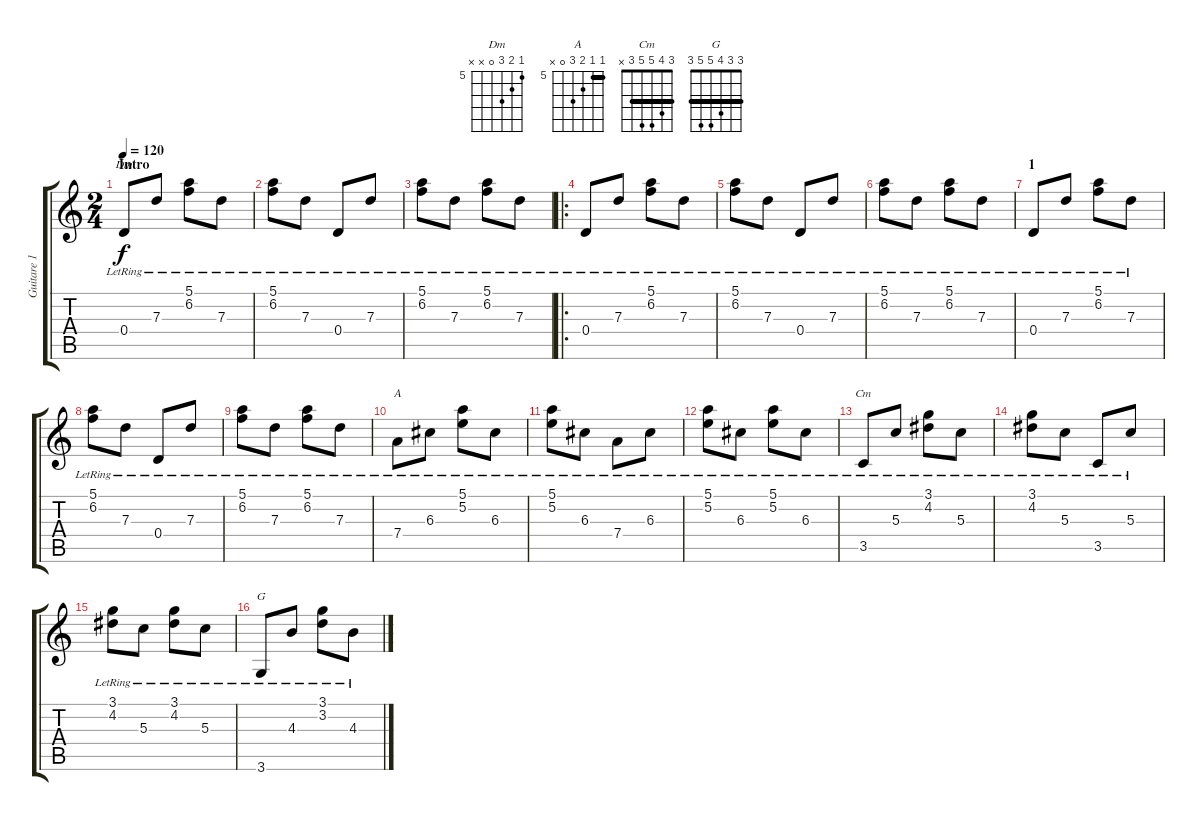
\track ("Guitare 1" "Guitare 1") {instrument acousticguitarsteel}
\staff {score tabs}
\tuning (E4 B3 G3 D3 A2 E2) {hide}
\chord ("Dm" 5 6 7 0 x x) {firstfret 5}
\chord ("A" 5 5 6 7 0 x) {firstfret 5 barre 5}
\chord ("Cm" 3 4 5 5 3 x) {barre 3}
\chord ("G" 3 3 4 5 5 3) {barre 3}
\ts (2 4)
\section ("" "Intro")
\tempo 120
\clef g2
\ks c
0.4{lr}.8{ch "Dm" dy f instrument acousticguitarsteel} 7.3{lr}.8 (5.1{lr} 6.2{lr}).8 7.3{lr}.8 |
(5.1{lr} 6.2{lr}).8 7.3{lr}.8 0.4{lr}.8 7.3{lr}.8 |
(5.1{lr} 6.2{lr}).8 7.3{lr}.8 (5.1{lr} 6.2{lr}).8 7.3{lr}.8 |
\ro
0.4{lr}.8 7.3{lr}.8 (5.1{lr} 6.2{lr}).8 7.3{lr}.8 |
(5.1{lr} 6.2{lr}).8 7.3{lr}.8 0.4{lr}.8 7.3{lr}.8 |
(5.1{lr} 6.2{lr}).8 7.3{lr}.8 (5.1{lr} 6.2{lr}).8 7.3{lr}.8 |
\section ("" "1")
0.4{lr}.8 7.3{lr}.8 (5.1{lr} 6.2{lr}).8 7.3{lr}.8 |
(5.1{lr} 6.2{lr}).8 7.3{lr}.8 0.4{lr}.8 7.3{lr}.8 |
(5.1{lr} 6.2{lr}).8 7.3{lr}.8 (5.1{lr} 6.2{lr}).8 7.3{lr}.8 |
7.4{lr}.8{ch "A"} 6.3{lr}.8 (5.1{lr} 5.2{lr}).8 6.3{lr}.8 |
(5.1{lr} 5.2{lr}).8 6.3{lr}.8 7.4{lr}.8 6.3{lr}.8 |
(5.1{lr} 5.2{lr}).8 6.3{lr}.8 (5.1{lr} 5.2{lr}).8 6.3{lr}.8 |
3.5{lr}.8{ch "Cm"} 5.3{lr}.8 (3.1{lr} 4.2{lr}).8 5.3{lr}.8 |
(3.1{lr} 4.2{lr}).8 5.3{lr}.8 3.5{lr}.8 5.3{lr}.8 |
(3.1{lr} 4.2{lr}).8 5.3{lr}.8 (3.1{lr} 4.2{lr}).8 5.3{lr}.8 |
3.6{lr}.8{ch "G"} 4.3{lr}.8 (3.1{lr} 3.2{lr}).8 4.3{lr}.8
